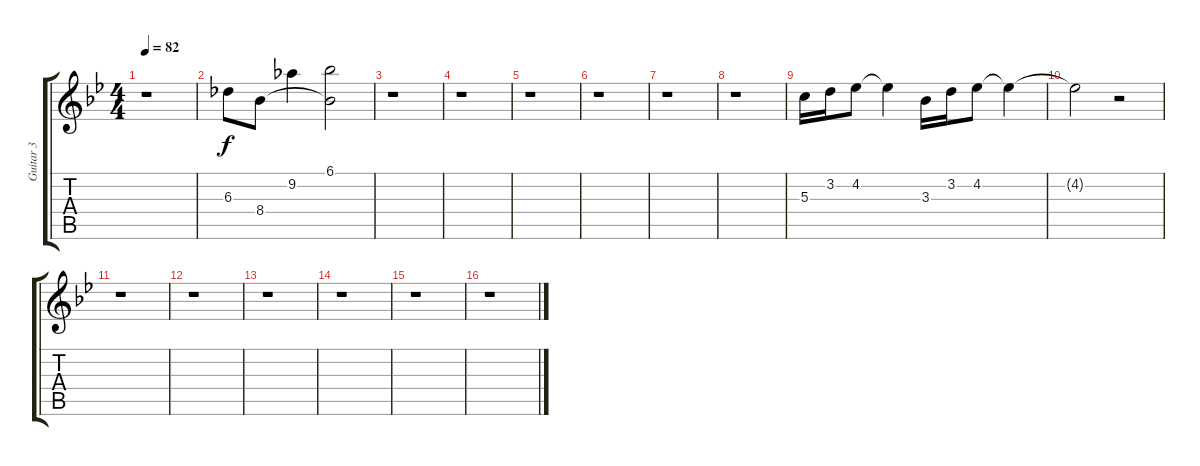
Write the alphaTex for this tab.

\track ("Guitar 3" "Guitar 3") {instrument electricguitarclean}
\staff {score tabs}
\tuning (E4 B3 G3 D3 A2 E2) {hide}
\ts (4 4)
\tempo 82
\clef g2
\ks bb
r.1{dy f} |
6.3.8 8.4.8 9.2.4 (6.1 8.4{t}).2 |
r.1 |
r.1 |
r.1 |
r.1 |
r.1 |
r.1 |
5.3.16{volume 12 balance 12 instrument distortionguitar} 3.2.16 4.2.8 4.2{t}.4 3.3.16 3.2.16 4.2.8 4.2{t}.4 |
4.2{t}.2 r.2 |
r.1 |
r.1 |
r.1 |
r.1 |
r.1 |
r.1
